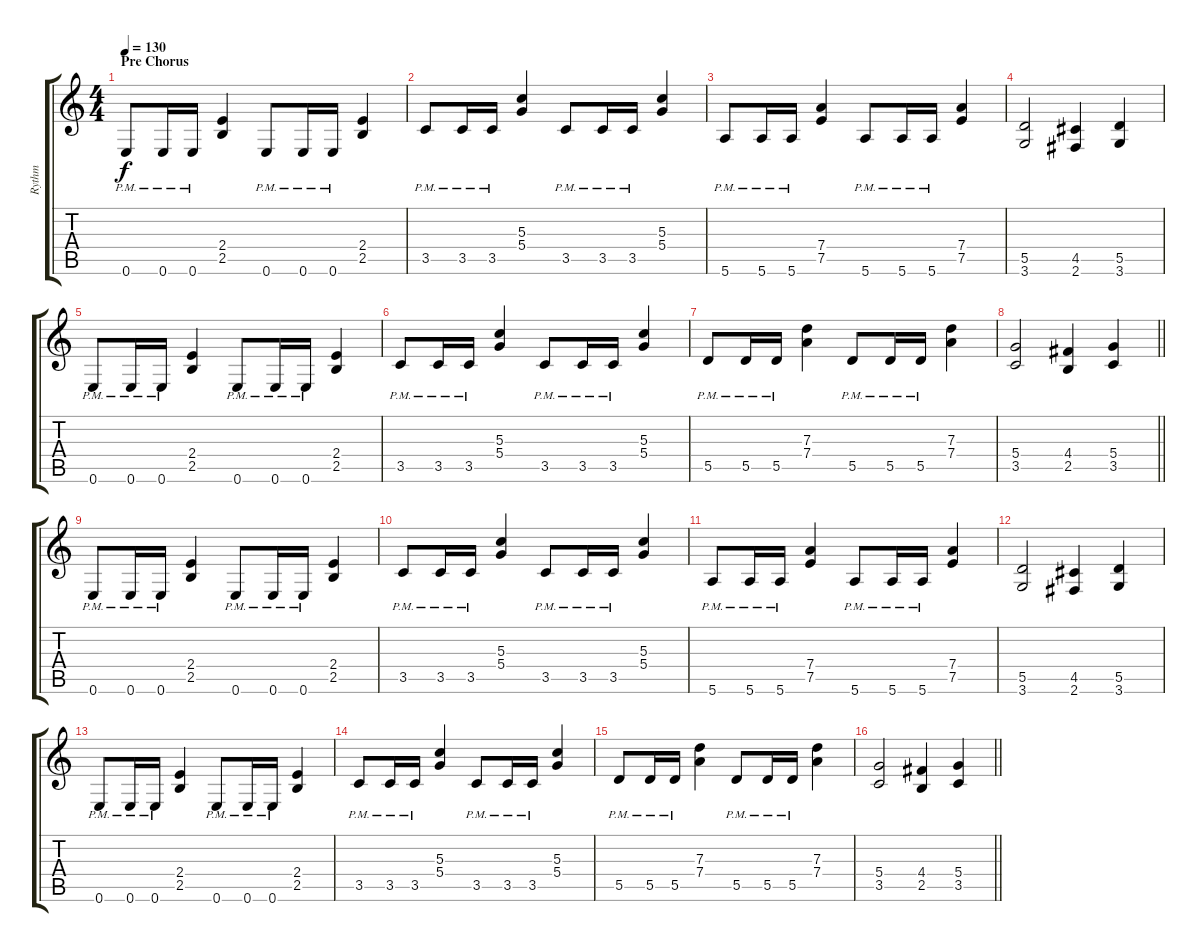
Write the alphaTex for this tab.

\track ("Rythm" "Rythm") {instrument distortionguitar}
\staff {score tabs}
\tuning (E4 B3 G3 D3 A2 E2) {hide}
\ts (4 4)
\section ("" "Pre Chorus")
\tempo 130
\clef g2
\ks c
0.6{pm}.8{dy f} 0.6{pm}.16 0.6{pm}.16 (2.4 2.5).4 0.6{pm}.8 0.6{pm}.16 0.6{pm}.16 (2.4 2.5).4 |
3.5{pm}.8 3.5{pm}.16 3.5{pm}.16 (5.3 5.4).4 3.5{pm}.8 3.5{pm}.16 3.5{pm}.16 (5.3 5.4).4 |
5.6{pm}.8 5.6{pm}.16 5.6{pm}.16 (7.4 7.5).4 5.6{pm}.8 5.6{pm}.16 5.6{pm}.16 (7.4 7.5).4 |
(5.5 3.6).2 (4.5 2.6).4 (5.5 3.6).4 |
0.6{pm}.8 0.6{pm}.16 0.6{pm}.16 (2.4 2.5).4 0.6{pm}.8 0.6{pm}.16 0.6{pm}.16 (2.4 2.5).4 |
3.5{pm}.8 3.5{pm}.16 3.5{pm}.16 (5.3 5.4).4 3.5{pm}.8 3.5{pm}.16 3.5{pm}.16 (5.3 5.4).4 |
5.5{pm}.8 5.5{pm}.16 5.5{pm}.16 (7.3 7.4).4 5.5{pm}.8 5.5{pm}.16 5.5{pm}.16 (7.3 7.4).4 |
\barLineRight lightlight
(5.4 3.5).2 (4.4 2.5).4 (5.4 3.5).4 |
0.6{pm}.8 0.6{pm}.16 0.6{pm}.16 (2.4 2.5).4 0.6{pm}.8 0.6{pm}.16 0.6{pm}.16 (2.4 2.5).4 |
3.5{pm}.8 3.5{pm}.16 3.5{pm}.16 (5.3 5.4).4 3.5{pm}.8 3.5{pm}.16 3.5{pm}.16 (5.3 5.4).4 |
5.6{pm}.8 5.6{pm}.16 5.6{pm}.16 (7.4 7.5).4 5.6{pm}.8 5.6{pm}.16 5.6{pm}.16 (7.4 7.5).4 |
(5.5 3.6).2 (4.5 2.6).4 (5.5 3.6).4 |
0.6{pm}.8 0.6{pm}.16 0.6{pm}.16 (2.4 2.5).4 0.6{pm}.8 0.6{pm}.16 0.6{pm}.16 (2.4 2.5).4 |
3.5{pm}.8 3.5{pm}.16 3.5{pm}.16 (5.3 5.4).4 3.5{pm}.8 3.5{pm}.16 3.5{pm}.16 (5.3 5.4).4 |
5.5{pm}.8 5.5{pm}.16 5.5{pm}.16 (7.3 7.4).4 5.5{pm}.8 5.5{pm}.16 5.5{pm}.16 (7.3 7.4).4 |
\barLineRight lightlight
(5.4 3.5).2 (4.4 2.5).4 (5.4 3.5).4
